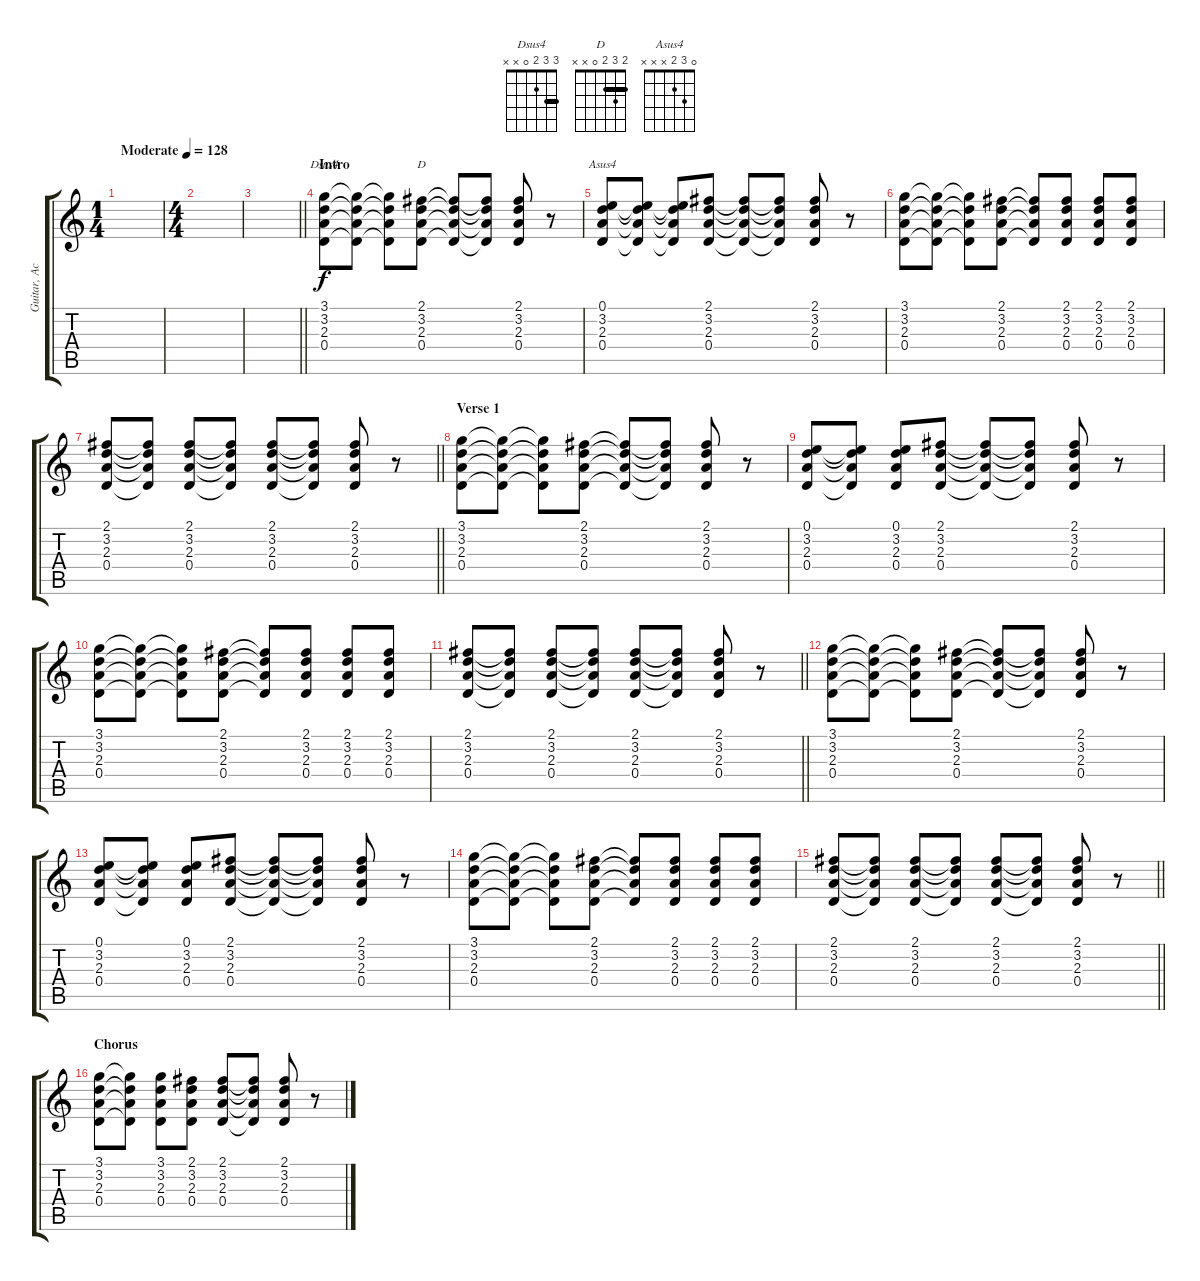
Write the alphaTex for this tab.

\track ("Guitar, Acoustic" "Guitar, Ac") {mute instrument acousticguitarsteel}
\staff {score tabs}
\tuning (E4 B3 G3 D3 A2 E2) {hide}
\chord ("Dsus4" 3 3 2 0 x x) {barre 3}
\chord ("D" 2 3 2 0 x x) {barre 2}
\chord ("Asus4" 0 3 2 x x x)
\ts (1 4)
\tempo (128 "Moderate")
\clef g2
\ks c
|
\ts (4 4)
|
\barLineRight lightlight
|
\section ("" "Intro")
(3.1 3.2 2.3 0.4).8{ch "Dsus4"} (3.1{t} 3.2{t} 2.3{t} 0.4{t}).8 (3.1{t} 3.2{t} 2.3{t} 0.4{t}).8 (2.1 3.2 2.3 0.4).8{ch "D"} (2.1{t} 3.2{t} 2.3{t} 0.4{t}).8 (2.1{t} 3.2{t} 2.3{t} 0.4{t}).8 (2.1 3.2 2.3 0.4).8 r.8 |
(0.1 3.2 2.3 0.4).8{ch "Asus4"} (0.1{t} 3.2{t} 2.3{t} 0.4{t}).8 (0.1{t} 3.2{t} 2.3{t} 0.4{t}).8 (2.1 3.2 2.3 0.4).8 (2.1{t} 3.2{t} 2.3{t} 0.4{t}).8 (2.1{t} 3.2{t} 2.3{t} 0.4{t}).8 (2.1 3.2 2.3 0.4).8 r.8 |
(3.1 3.2 2.3 0.4).8 (3.1{t} 3.2{t} 2.3{t} 0.4{t}).8 (3.1{t} 3.2{t} 2.3{t} 0.4{t}).8 (2.1 3.2 2.3 0.4).8 (2.1{t} 3.2{t} 2.3{t} 0.4{t}).8 (2.1 3.2 2.3 0.4).8 (2.1 3.2 2.3 0.4).8 (2.1 3.2 2.3 0.4).8 |
\barLineRight lightlight
(2.1 3.2 2.3 0.4).8 (2.1{t} 3.2{t} 2.3{t} 0.4{t}).8 (2.1 3.2 2.3 0.4).8 (2.1{t} 3.2{t} 2.3{t} 0.4{t}).8 (2.1 3.2 2.3 0.4).8 (2.1{t} 3.2{t} 2.3{t} 0.4{t}).8 (2.1 3.2 2.3 0.4).8 r.8 |
\section ("" "Verse 1")
(3.1 3.2 2.3 0.4).8 (3.1{t} 3.2{t} 2.3{t} 0.4{t}).8 (3.1{t} 3.2{t} 2.3{t} 0.4{t}).8 (2.1 3.2 2.3 0.4).8 (2.1{t} 3.2{t} 2.3{t} 0.4{t}).8 (2.1{t} 3.2{t} 2.3{t} 0.4{t}).8 (2.1 3.2 2.3 0.4).8 r.8 |
(0.1 3.2 2.3 0.4).8 (0.1{t} 3.2{t} 2.3{t} 0.4{t}).8 (0.1 3.2 2.3 0.4).8 (2.1 3.2 2.3 0.4).8 (2.1{t} 3.2{t} 2.3{t} 0.4{t}).8 (2.1{t} 3.2{t} 2.3{t} 0.4{t}).8 (2.1 3.2 2.3 0.4).8 r.8 |
(3.1 3.2 2.3 0.4).8 (3.1{t} 3.2{t} 2.3{t} 0.4{t}).8 (3.1{t} 3.2{t} 2.3{t} 0.4{t}).8 (2.1 3.2 2.3 0.4).8 (2.1{t} 3.2{t} 2.3{t} 0.4{t}).8 (2.1 3.2 2.3 0.4).8 (2.1 3.2 2.3 0.4).8 (2.1 3.2 2.3 0.4).8 |
\barLineRight lightlight
(2.1 3.2 2.3 0.4).8 (2.1{t} 3.2{t} 2.3{t} 0.4{t}).8 (2.1 3.2 2.3 0.4).8 (2.1{t} 3.2{t} 2.3{t} 0.4{t}).8 (2.1 3.2 2.3 0.4).8 (2.1{t} 3.2{t} 2.3{t} 0.4{t}).8 (2.1 3.2 2.3 0.4).8 r.8 |
(3.1 3.2 2.3 0.4).8 (3.1{t} 3.2{t} 2.3{t} 0.4{t}).8 (3.1{t} 3.2{t} 2.3{t} 0.4{t}).8 (2.1 3.2 2.3 0.4).8 (2.1{t} 3.2{t} 2.3{t} 0.4{t}).8 (2.1{t} 3.2{t} 2.3{t} 0.4{t}).8 (2.1 3.2 2.3 0.4).8 r.8 |
(0.1 3.2 2.3 0.4).8 (0.1{t} 3.2{t} 2.3{t} 0.4{t}).8 (0.1 3.2 2.3 0.4).8 (2.1 3.2 2.3 0.4).8 (2.1{t} 3.2{t} 2.3{t} 0.4{t}).8 (2.1{t} 3.2{t} 2.3{t} 0.4{t}).8 (2.1 3.2 2.3 0.4).8 r.8 |
(3.1 3.2 2.3 0.4).8 (3.1{t} 3.2{t} 2.3{t} 0.4{t}).8 (3.1{t} 3.2{t} 2.3{t} 0.4{t}).8 (2.1 3.2 2.3 0.4).8 (2.1{t} 3.2{t} 2.3{t} 0.4{t}).8 (2.1 3.2 2.3 0.4).8 (2.1 3.2 2.3 0.4).8 (2.1 3.2 2.3 0.4).8 |
\barLineRight lightlight
(2.1 3.2 2.3 0.4).8 (2.1{t} 3.2{t} 2.3{t} 0.4{t}).8 (2.1 3.2 2.3 0.4).8 (2.1{t} 3.2{t} 2.3{t} 0.4{t}).8 (2.1 3.2 2.3 0.4).8 (2.1{t} 3.2{t} 2.3{t} 0.4{t}).8 (2.1 3.2 2.3 0.4).8 r.8 |
\section ("" "Chorus")
(3.1 3.2 2.3 0.4).8 (3.1{t} 3.2{t} 2.3{t} 0.4{t}).8 (3.1 3.2 2.3 0.4).8 (2.1 3.2 2.3 0.4).8 (2.1 3.2 2.3 0.4).8 (2.1{t} 3.2{t} 2.3{t} 0.4{t}).8 (2.1 3.2 2.3 0.4).8 r.8
